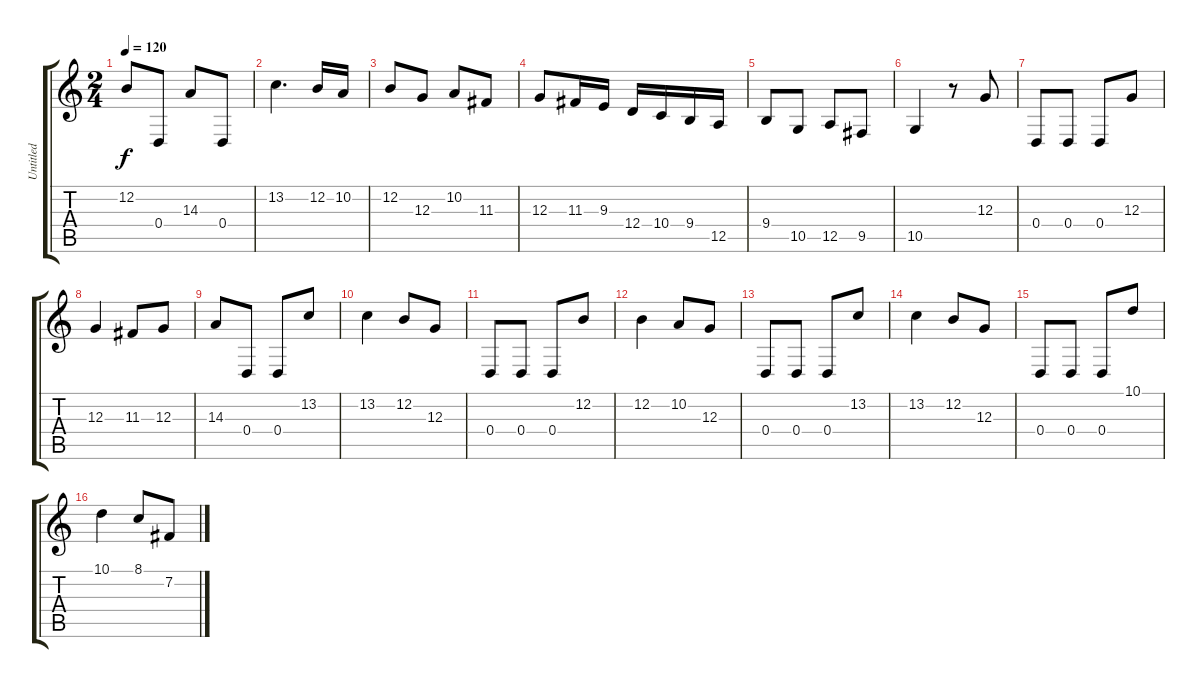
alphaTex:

\track ("Untitled" "Untitled") {instrument violin}
\staff {score tabs}
\tuning (E4 B3 G3 D3 A2 E2) {hide}
\ts (2 4)
\tempo 120
\clef g2
\ks c
12.2.8{dy f} 0.4.8 14.3.8 0.4.8 |
13.2.4{d} 12.2.16 10.2.16 |
12.2.8 12.3.8 10.2.8 11.3.8 |
12.3.8 11.3.16 9.3.16 12.4.16 10.4.16 9.4.16 12.5.16 |
9.4.8 10.5.8 12.5.8 9.5.8 |
10.5.4 r.8 12.3.8 |
0.4.8 0.4.8 0.4.8 12.3.8 |
12.3.4 11.3.8 12.3.8 |
14.3.8 0.4.8 0.4.8 13.2.8 |
13.2.4 12.2.8 12.3.8 |
0.4.8 0.4.8 0.4.8 12.2.8 |
12.2.4 10.2.8 12.3.8 |
0.4.8 0.4.8 0.4.8 13.2.8 |
13.2.4 12.2.8 12.3.8 |
0.4.8 0.4.8 0.4.8 10.1.8 |
10.1.4 8.1.8 7.2.8
